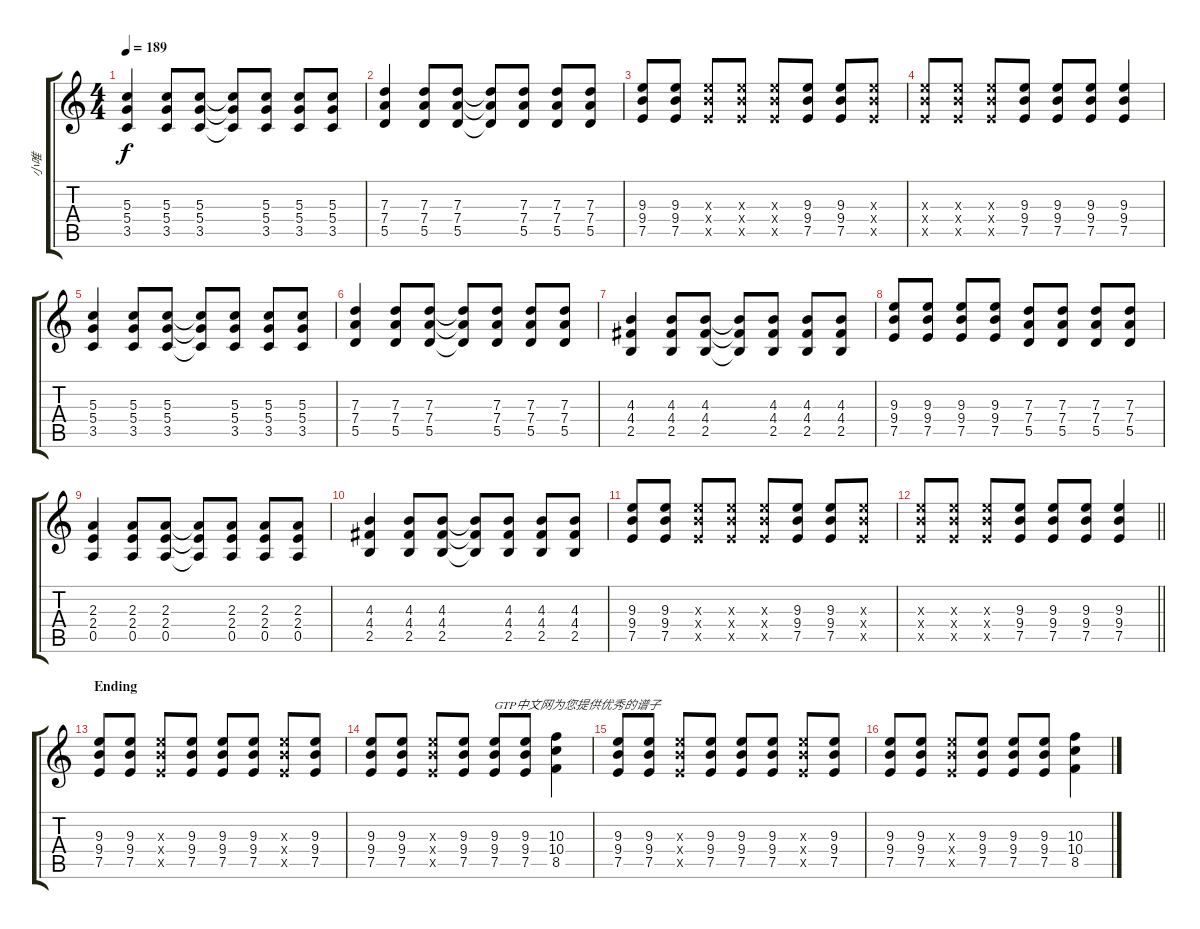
\track ("小唯" "小唯") {instrument overdrivenguitar}
\staff {score tabs}
\tuning (E4 B3 G3 D3 A2 E2) {hide}
\ts (4 4)
\tempo 189
\clef g2
\ks c
(5.3 5.4 3.5).4{dy f} (5.3 5.4 3.5).8 (5.3 5.4 3.5).8 (5.3{t} 5.4{t} 3.5{t}).8 (5.3 5.4 3.5).8 (5.3 5.4 3.5).8 (5.3 5.4 3.5).8 |
(7.3 7.4 5.5).4 (7.3 7.4 5.5).8 (7.3 7.4 5.5).8 (7.3{t} 7.4{t} 5.5{t}).8 (7.3 7.4 5.5).8 (7.3 7.4 5.5).8 (7.3 7.4 5.5).8 |
(9.3 9.4 7.5).8{beam Up} (9.3 9.4 7.5).8{beam Up} (9.3{x} 9.4{x} 7.5{x}).8{beam Up} (9.3{x} 9.4{x} 7.5{x}).8{beam Up} (9.3{x} 9.4{x} 7.5{x}).8{beam Up} (9.3 9.4 7.5).8{beam Up} (9.3 9.4 7.5).8{beam Up} (9.3{x} 9.4{x} 7.5{x}).8{beam Up} |
(9.3{x} 9.4{x} 7.5{x}).8{beam Up} (9.3{x} 9.4{x} 7.5{x}).8{beam Up} (9.3{x} 9.4{x} 7.5{x}).8{beam Up} (9.3 9.4 7.5).8{beam Up} (9.3 9.4 7.5).8{beam Up} (9.3 9.4 7.5).8{beam Up} (9.3 9.4 7.5).4{beam Up} |
(5.3 5.4 3.5).4 (5.3 5.4 3.5).8 (5.3 5.4 3.5).8 (5.3{t} 5.4{t} 3.5{t}).8 (5.3 5.4 3.5).8 (5.3 5.4 3.5).8 (5.3 5.4 3.5).8 |
(7.3 7.4 5.5).4 (7.3 7.4 5.5).8 (7.3 7.4 5.5).8 (7.3{t} 7.4{t} 5.5{t}).8 (7.3 7.4 5.5).8 (7.3 7.4 5.5).8 (7.3 7.4 5.5).8 |
(4.3 4.4 2.5).4 (4.3 4.4 2.5).8 (4.3 4.4 2.5).8 (4.3{t} 4.4{t} 2.5{t}).8 (4.3 4.4 2.5).8 (4.3 4.4 2.5).8 (4.3 4.4 2.5).8 |
(9.3 9.4 7.5).8{beam Up} (9.3 9.4 7.5).8{beam Up} (9.3 9.4 7.5).8{beam Up} (9.3 9.4 7.5).8{beam Up} (7.3 7.4 5.5).8 (7.3 7.4 5.5).8 (7.3 7.4 5.5).8 (7.3 7.4 5.5).8 |
(2.3 2.4 0.5).4 (2.3 2.4 0.5).8 (2.3 2.4 0.5).8 (2.3{t} 2.4{t} 0.5{t}).8 (2.3 2.4 0.5).8 (2.3 2.4 0.5).8 (2.3 2.4 0.5).8 |
(4.3 4.4 2.5).4 (4.3 4.4 2.5).8 (4.3 4.4 2.5).8 (4.3{t} 4.4{t} 2.5{t}).8 (4.3 4.4 2.5).8 (4.3 4.4 2.5).8 (4.3 4.4 2.5).8 |
(9.3 9.4 7.5).8{beam Up} (9.3 9.4 7.5).8{beam Up} (9.3{x} 9.4{x} 7.5{x}).8{beam Up} (9.3{x} 9.4{x} 7.5{x}).8{beam Up} (9.3{x} 9.4{x} 7.5{x}).8{beam Up} (9.3 9.4 7.5).8{beam Up} (9.3 9.4 7.5).8{beam Up} (9.3{x} 9.4{x} 7.5{x}).8{beam Up} |
\barLineRight lightlight
(9.3{x} 9.4{x} 7.5{x}).8{beam Up} (9.3{x} 9.4{x} 7.5{x}).8{beam Up} (9.3{x} 9.4{x} 7.5{x}).8{beam Up} (9.3 9.4 7.5).8{beam Up} (9.3 9.4 7.5).8{beam Up} (9.3 9.4 7.5).8{beam Up} (9.3 9.4 7.5).4{beam Up} |
\section ("" "Ending")
(9.3 9.4 7.5).8 (9.3 9.4 7.5).8 (9.3{x} 9.4{x} 7.5{x}).8 (9.3 9.4 7.5).8 (9.3 9.4 7.5).8 (9.3 9.4 7.5).8 (9.3{x} 9.4{x} 7.5{x}).8 (9.3 9.4 7.5).8 |
(9.3 9.4 7.5).8 (9.3 9.4 7.5).8 (9.3{x} 9.4{x} 7.5{x}).8 (9.3 9.4 7.5).8 (9.3 9.4 7.5).8{txt "GTP中文网为您提供优秀的谱子"} (9.3 9.4 7.5).8 (10.3 10.4 8.5).4 |
(9.3 9.4 7.5).8 (9.3 9.4 7.5).8 (9.3{x} 9.4{x} 7.5{x}).8 (9.3 9.4 7.5).8 (9.3 9.4 7.5).8 (9.3 9.4 7.5).8 (9.3{x} 9.4{x} 7.5{x}).8 (9.3 9.4 7.5).8 |
(9.3 9.4 7.5).8 (9.3 9.4 7.5).8 (9.3{x} 9.4{x} 7.5{x}).8 (9.3 9.4 7.5).8 (9.3 9.4 7.5).8 (9.3 9.4 7.5).8 (10.3 10.4 8.5).4
